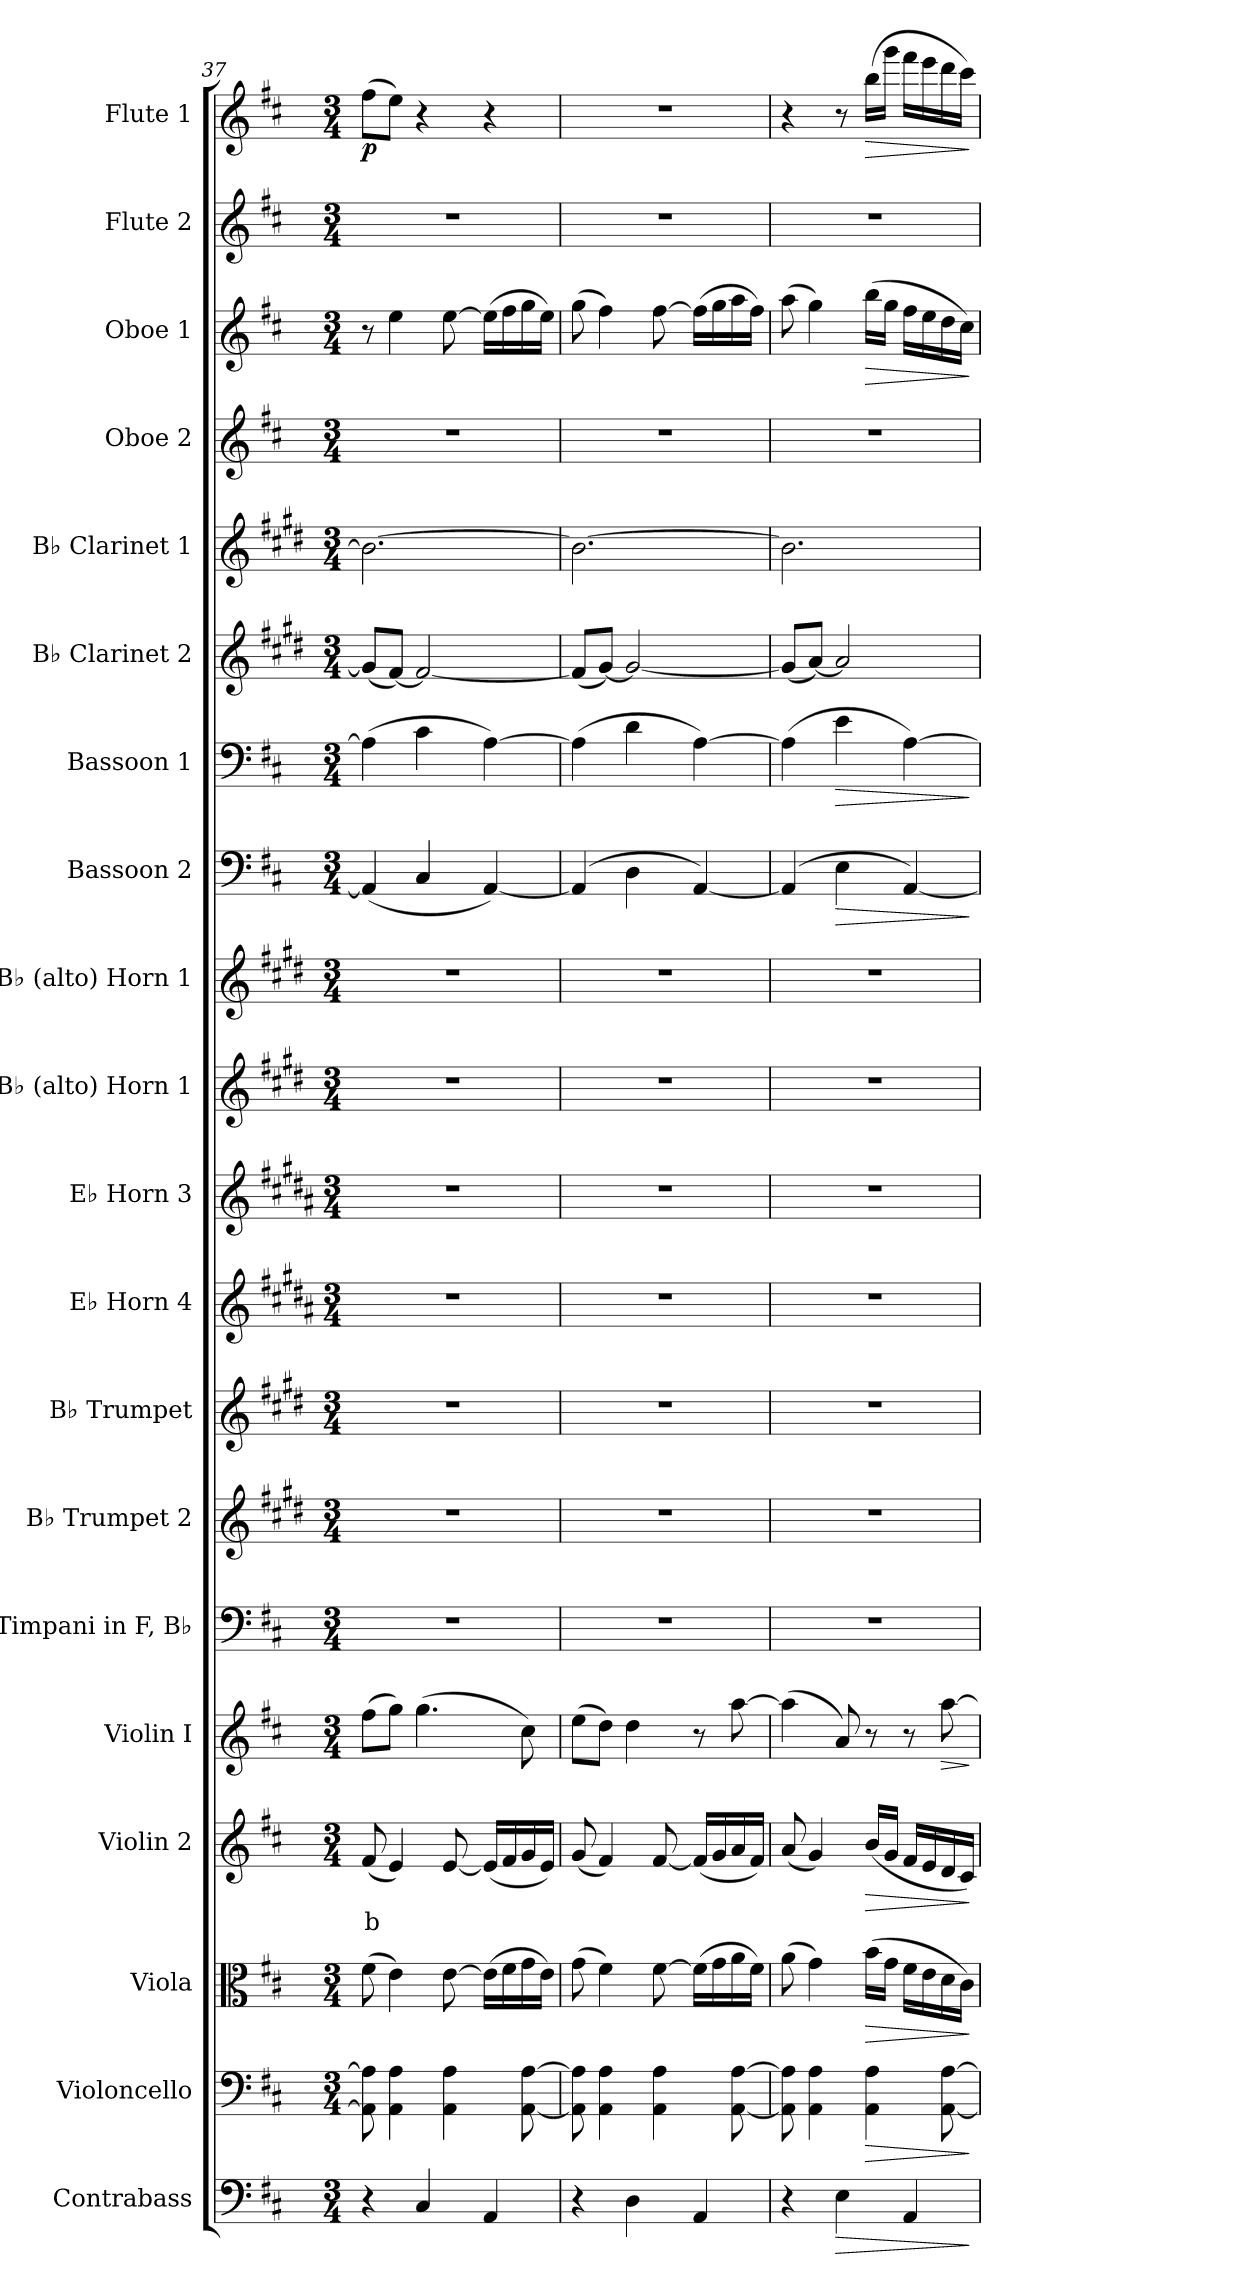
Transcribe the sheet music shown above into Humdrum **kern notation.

**kern	**dynam	**kern	**dynam	**kern	**dynam	**kern	**text	**dynam	**kern	**dynam	**kern	**kern	**kern	**kern	**kern	**kern	**kern	**kern	**dynam	**kern	**dynam	**kern	**kern	**kern	**kern	**dynam	**kern	**kern	**dynam
*part20	*part20	*part19	*part19	*part18	*part18	*part17	*part17	*part17	*part16	*part16	*part15	*part14	*part13	*part12	*part11	*part10	*part9	*part8	*part8	*part7	*part7	*part6	*part5	*part4	*part3	*part3	*part2	*part1	*part1
*staff20	*staff20	*staff19	*staff19	*staff18	*staff18	*staff17	*staff17	*staff17	*staff16	*staff16	*staff15	*staff14	*staff13	*staff12	*staff11	*staff10	*staff9	*staff8	*staff8	*staff7	*staff7	*staff6	*staff5	*staff4	*staff3	*staff3	*staff2	*staff1	*staff1
*I"Contrabass	*	*I"Violoncello	*	*I"Viola	*	*I"Violin 2	*	*	*I"Violin I	*	*I"Timpani in F, B♭	*I"B♭ Trumpet 2	*I"B♭ Trumpet	*I"E♭ Horn 4	*I"E♭ Horn 3	*I"B♭ (alto) Horn 1	*I"B♭ (alto) Horn 1	*I"Bassoon 2	*	*I"Bassoon 1	*	*I"B♭ Clarinet 2	*I"B♭ Clarinet 1	*I"Oboe 2	*I"Oboe 1	*	*I"Flute 2	*I"Flute 1	*
*I'Cb	*	*I'Vc	*	*I'Vla	*	*I'Vl 2	*	*	*I'Vl 1	*	*I'Timp	*I'Tpt 2	*I'Tpt 1	*I'Hn 4	*I'Hn 3	*I'Hn 2	*I'Hn 1	*I'Bsn 2	*	*I'Bsn 1	*	*I'Cl 2	*I'Cl 1	*I'Ob 2	*I'Ob 1	*	*I'Fl 2	*I'Fl 1	*
*clefF4	*	*clefF4	*	*clefC3	*	*clefG2	*	*	*clefG2	*	*clefF4	*clefG2	*clefG2	*clefG2	*clefG2	*clefG2	*clefG2	*clefF4	*	*clefF4	*	*clefG2	*clefG2	*clefG2	*clefG2	*	*clefG2	*clefG2	*
*ITrd7c12	*	*	*	*	*	*	*	*	*	*	*	*ITrd1c2	*ITrd1c2	*ITrd5c9	*ITrd5c9	*ITrd1c2	*ITrd1c2	*	*	*	*	*ITrd1c2	*ITrd1c2	*	*	*	*	*	*
*k[f#c#]	*	*k[f#c#]	*	*k[f#c#]	*	*k[f#c#]	*	*	*k[f#c#]	*	*k[f#c#]	*k[f#c#]	*k[f#c#]	*k[f#c#]	*k[f#c#]	*k[f#c#]	*k[f#c#]	*k[f#c#]	*	*k[f#c#]	*	*k[f#c#]	*k[f#c#]	*k[f#c#]	*k[f#c#]	*	*k[f#c#]	*k[f#c#]	*
*M3/4	*	*M3/4	*	*M3/4	*	*M3/4	*	*	*M3/4	*	*M3/4	*M3/4	*M3/4	*M3/4	*M3/4	*M3/4	*M3/4	*M3/4	*	*M3/4	*	*M3/4	*M3/4	*M3/4	*M3/4	*	*M3/4	*M3/4	*
=37	=37	=37	=37	=37	=37	=37	=37	=37	=37	=37	=37	=37	=37	=37	=37	=37	=37	=37	=37	=37	=37	=37	=37	=37	=37	=37	=37	=37	=37
!	!	!	!	!	!	!	!LO:LY:b:color=#FF0000	!	!	!	!	!	!	!	!	!	!	!	!	!	!	!	!	!	!	!	!	!	!LO:DY:b
4r	.	8AA\] 8A\]	.	(8f#\	.	(8f#/	b	.	(8ff#\L	.	2.r	2.r	2.r	2.r	2.r	2.r	2.r	(4AA/]	.	(4A\]	.	(8f#/L]	2.a\_	2.r	8r	.	2.r	(8ff#\L	p
.	.	4AA\ 4A\	.	4e\)	.	4e/)	.	.	8gg\J)	.	.	.	.	.	.	.	.	.	.	.	.	[8e/J)	.	.	4ee\	.	.	8ee\J)	.
4CC#/	.	.	.	.	.	.	.	.	(4.gg\	.	.	.	.	.	.	.	.	4C#/	.	4c#\	.	2e/_	.	.	.	.	.	4r	.
.	.	4AA\ 4A\	.	[8e\	.	[8e/	.	.	.	.	.	.	.	.	.	.	.	.	.	.	.	.	.	.	[8ee\	.	.	.	.
4AAA/	.	.	.	(16e\LL]	.	(16e/LL]	.	.	.	.	.	.	.	.	.	.	.	[4AA/)	.	[4A\)	.	.	.	.	(16ee\LL]	.	.	4r	.
.	.	.	.	16f#\	.	16f#/	.	.	.	.	.	.	.	.	.	.	.	.	.	.	.	.	.	.	16ff#\	.	.	.	.
.	.	[8AA\ [8A\	.	16g\	.	16g/	.	.	8cc#\)	.	.	.	.	.	.	.	.	.	.	.	.	.	.	.	16gg\	.	.	.	.
.	.	.	.	16e\JJ)	.	16e/JJ)	.	.	.	.	.	.	.	.	.	.	.	.	.	.	.	.	.	.	16ee\JJ)	.	.	.	.
=38	=38	=38	=38	=38	=38	=38	=38	=38	=38	=38	=38	=38	=38	=38	=38	=38	=38	=38	=38	=38	=38	=38	=38	=38	=38	=38	=38	=38	=38
4r	.	8AA\] 8A\]	.	(8g\	.	(8g/	.	.	(8ee\L	.	2.r	2.r	2.r	2.r	2.r	2.r	2.r	(4AA/]	.	(4A\]	.	(8e/L]	2.a\_	2.r	(8gg\	.	2.r	2.r	.
.	.	4AA\ 4A\	.	4f#\)	.	4f#/)	.	.	8dd\J)	.	.	.	.	.	.	.	.	.	.	.	.	[8f#/J)	.	.	4ff#\)	.	.	.	.
4DD\	.	.	.	.	.	.	.	.	4dd\	.	.	.	.	.	.	.	.	4D\	.	4d\	.	2f#/_	.	.	.	.	.	.	.
.	.	4AA\ 4A\	.	[8f#\	.	[8f#/	.	.	.	.	.	.	.	.	.	.	.	.	.	.	.	.	.	.	[8ff#\	.	.	.	.
4AAA/	.	.	.	(16f#\LL]	.	(16f#/LL]	.	.	8r	.	.	.	.	.	.	.	.	[4AA/)	.	[4A\)	.	.	.	.	(16ff#\LL]	.	.	.	.
.	.	.	.	16g\	.	16g/	.	.	.	.	.	.	.	.	.	.	.	.	.	.	.	.	.	.	16gg\	.	.	.	.
.	.	[8AA\ [8A\	.	16a\	.	16a/	.	.	[8aa\	.	.	.	.	.	.	.	.	.	.	.	.	.	.	.	16aa\	.	.	.	.
.	.	.	.	16f#\JJ)	.	16f#/JJ)	.	.	.	.	.	.	.	.	.	.	.	.	.	.	.	.	.	.	16ff#\JJ)	.	.	.	.
!!LO:PB:g=z
=39	=39	=39	=39	=39	=39	=39	=39	=39	=39	=39	=39	=39	=39	=39	=39	=39	=39	=39	=39	=39	=39	=39	=39	=39	=39	=39	=39	=39	=39
4r	.	8AA\] 8A\]	.	(8a\	.	(8a/	.	.	(4aa\]	.	2.r	2.r	2.r	2.r	2.r	2.r	2.r	(4AA/]	.	(4A\]	.	(8f#/L]	2.a\]	2.r	(8aa\	.	2.r	4r	.
.	.	4AA\ 4A\	.	4g\)	.	4g/)	.	.	.	.	.	.	.	.	.	.	.	.	.	.	.	[8g/J)	.	.	4gg\)	.	.	.	.
!	!LO:HP:b	!	!	!	!	!	!	!	!	!	!	!	!	!	!	!	!	!	!LO:HP:b	!	!LO:HP:b	!	!	!	!	!	!	!	!
4EE\	>	.	.	.	.	.	.	.	8a/)	.	.	.	.	.	.	.	.	4E\	>	4e\	>	2g/]	.	.	.	.	.	8r	.
!	!	!	!LO:HP:b	!	!LO:HP:b	!	!	!LO:HP:b	!	!	!	!	!	!	!	!	!	!	!	!	!	!	!	!	!	!LO:HP:b	!	!	!LO:HP:b
.	.	4AA\ 4A\	>	(16b\LL	>	(16b/LL	.	>	8r	.	.	.	.	.	.	.	.	.	.	.	.	.	.	.	(16bb\LL	>	.	(16bb\LL	>
.	.	.	.	16g\JJ	.	16g/JJ	.	.	.	.	.	.	.	.	.	.	.	.	.	.	.	.	.	.	16gg\JJ	.	.	16ggg\JJ	.
4AAA/	.	.	.	16f#\LL	.	16f#/LL	.	.	8r	.	.	.	.	.	.	.	.	[4AA/)	.	[4A\)	.	.	.	.	16ff#\LL	.	.	16fff#\LL	.
.	.	.	.	16e\	.	16e/	.	.	.	.	.	.	.	.	.	.	.	.	.	.	.	.	.	.	16ee\	.	.	16eee\	.
!	!	!	!	!	!	!	!	!	!	!LO:HP:b	!	!	!	!	!	!	!	!	!	!	!	!	!	!	!	!	!	!	!
.	.	[8AA\ [8A\	.	16d\	.	16d/	.	.	[8aa\	>	.	.	.	.	.	.	.	.	.	.	.	.	.	.	16dd\	.	.	16ddd\	.
.	.	.	.	16c#\JJ)	.	16c#/JJ)	.	.	.	.	.	.	.	.	.	.	.	.	.	.	.	.	.	.	16cc#\JJ)	.	.	16ccc#\JJ)	.
.	]	.	]	.	]	.	.	]	.	]	.	.	.	.	.	.	.	.	]	.	]	.	.	.	.	]	.	.	]
=	=	=	=	=	=	=	=	=	=	=	=	=	=	=	=	=	=	=	=	=	=	=	=	=	=	=	=	=	=
*-	*-	*-	*-	*-	*-	*-	*-	*-	*-	*-	*-	*-	*-	*-	*-	*-	*-	*-	*-	*-	*-	*-	*-	*-	*-	*-	*-	*-	*-
